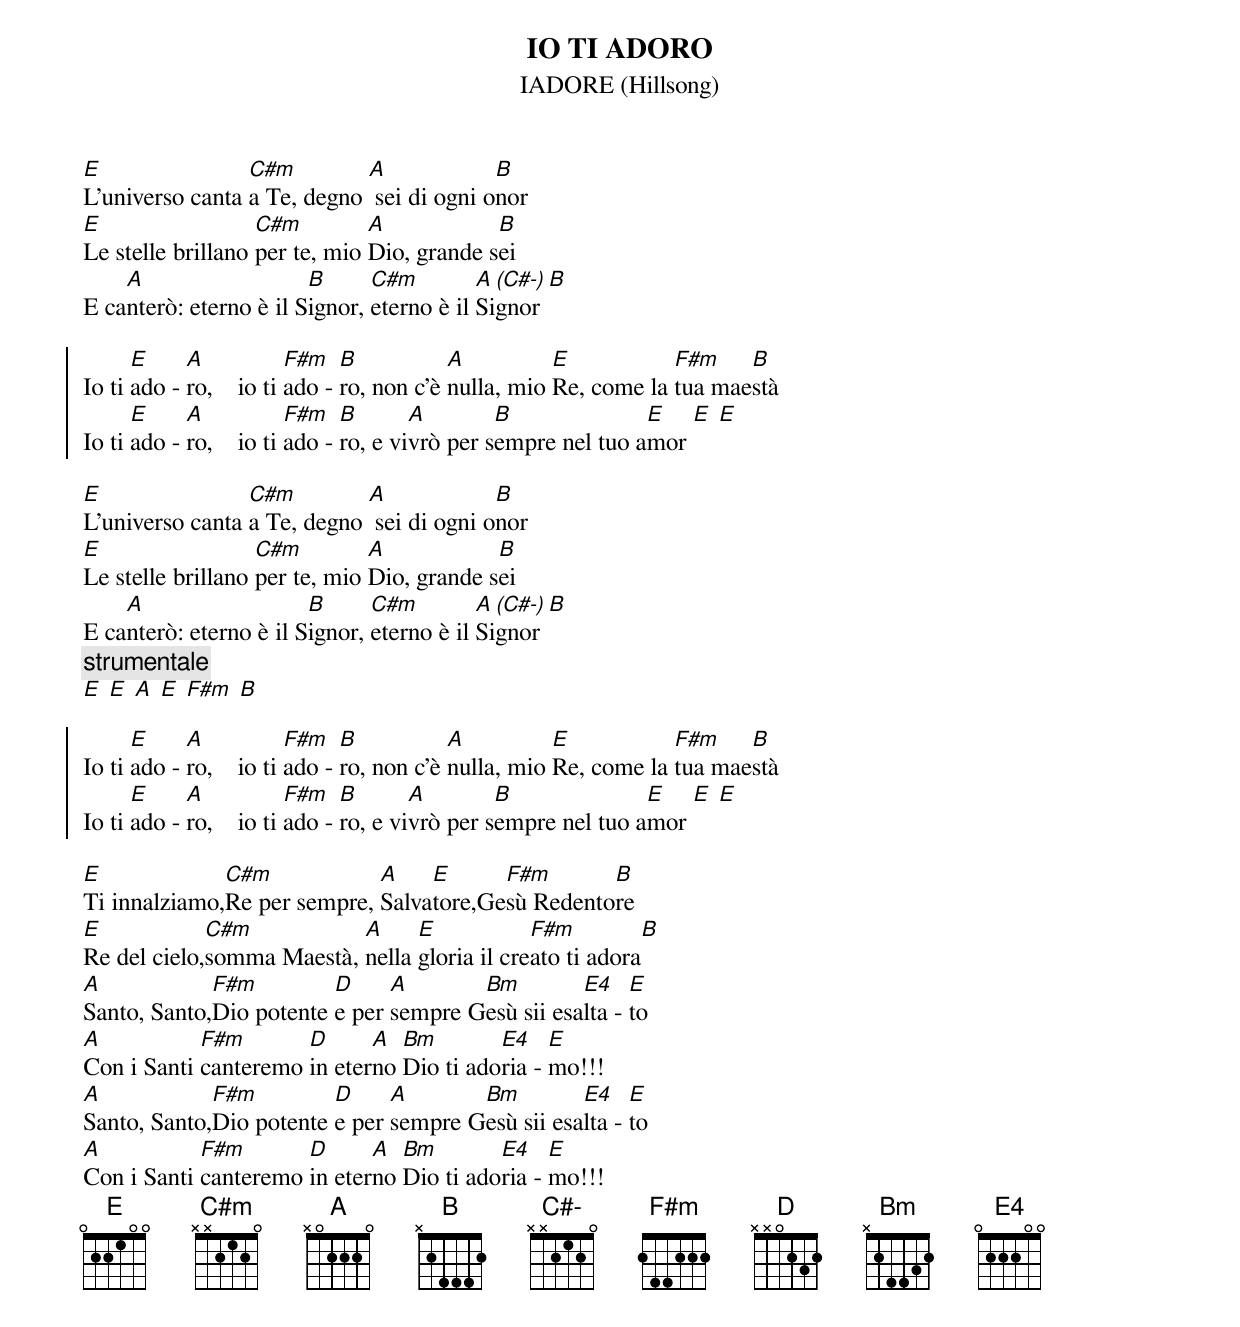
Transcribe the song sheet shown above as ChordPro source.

{title:IO TI ADORO}
{subtitle:IADORE (Hillsong)}

[E]L’universo canta [C#m]a Te, degno [A] sei di ogni o[B]nor
[E]Le stelle brillano [C#m]per te, mio [A]Dio, grande s[B]ei
E ca[A]nterò: eterno è il S[B]ignor, [C#m]eterno è il [A]Si[(C#-)]gnor [B]

{soc}
Io ti [E]ado - [A]ro,    io ti [F#m]ado - [B]ro, non c'è [A]nulla, mio [E]Re, come la [F#m]tua mae[B]stà
Io ti [E]ado - [A]ro,    io ti [F#m]ado - [B]ro, e vi[A]vrò per s[B]empre nel tuo a[E]mor [E] [E]
{eoc}

[E]L’universo canta [C#m]a Te, degno [A] sei di ogni o[B]nor
[E]Le stelle brillano [C#m]per te, mio [A]Dio, grande s[B]ei
E ca[A]nterò: eterno è il S[B]ignor, [C#m]eterno è il [A]Si[(C#-)]gnor [B]
{c:strumentale}
[E] [E] [A] [E] [F#m] [B]

{soc}
Io ti [E]ado - [A]ro,    io ti [F#m]ado - [B]ro, non c'è [A]nulla, mio [E]Re, come la [F#m]tua mae[B]stà
Io ti [E]ado - [A]ro,    io ti [F#m]ado - [B]ro, e vi[A]vrò per s[B]empre nel tuo a[E]mor [E] [E]
{eoc}

[E]Ti innalziamo,[C#m]Re per sempre, [A]Salva[E]tore,Ge[F#m]sù Redento[B]re
[E]Re del cielo,[C#m]somma Maestà, [A]nella [E]gloria il cre[F#m]ato ti adora[B]
[A]Santo, Santo,[F#m]Dio potente [D]e per [A]sempre G[Bm]esù sii esa[E4]lta - [E]to
[A]Con i Santi [F#m]canteremo [D]in eter[A]no [Bm]Dio ti ado[E4]ria - [E]mo!!!
[A]Santo, Santo,[F#m]Dio potente [D]e per [A]sempre G[Bm]esù sii esa[E4]lta - [E]to
[A]Con i Santi [F#m]canteremo [D]in eter[A]no [Bm]Dio ti ado[E4]ria - [E]mo!!!
